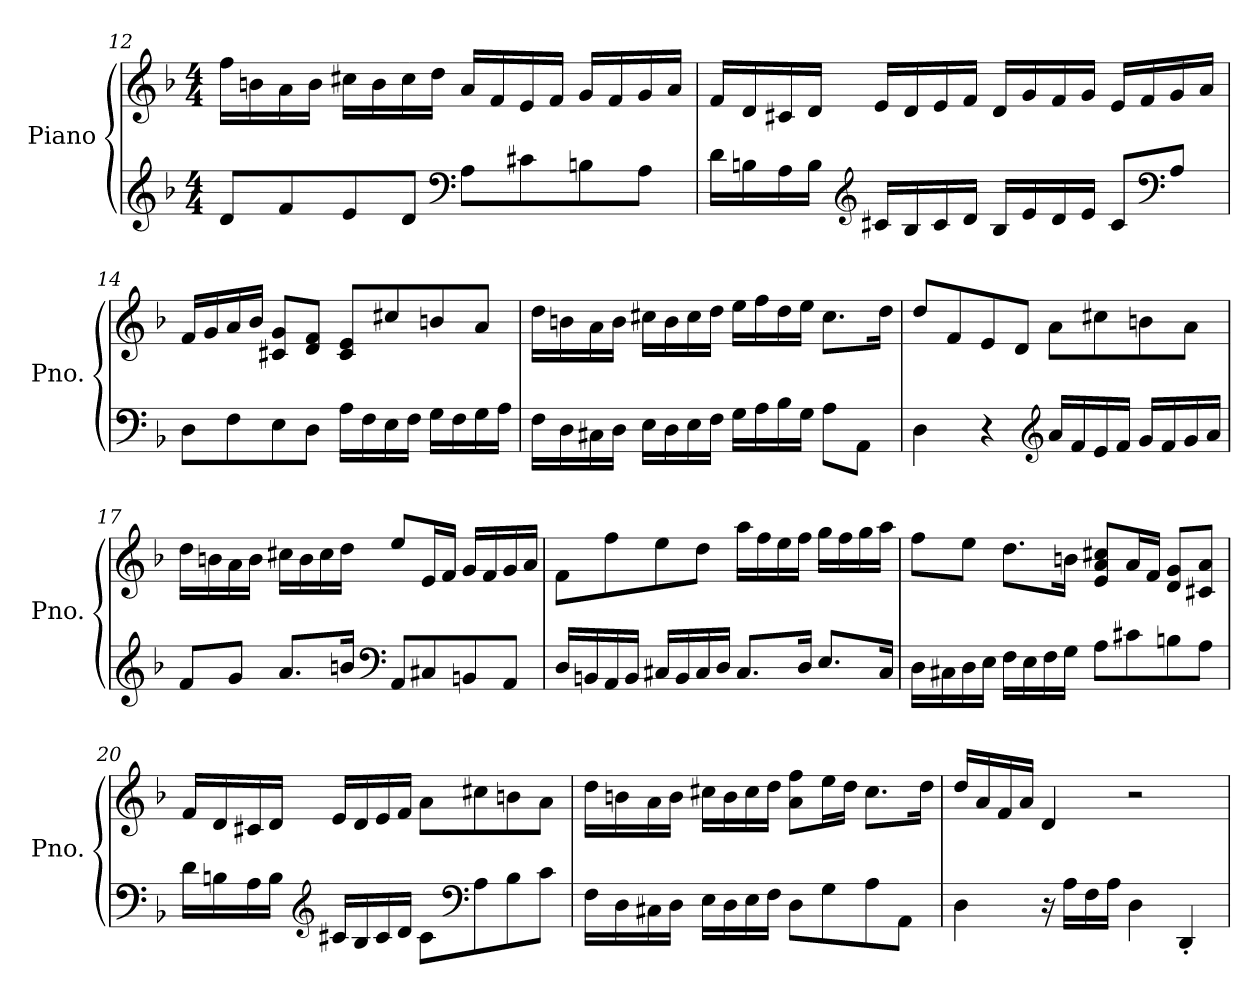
**kern	**kern
*part2	*part1
*staff2	*staff1
*I"Piano	*I"Piano
*I'Pno.	*I'Pno.
*clefG2	*clefG2
*k[b-]	*k[b-]
*M4/4	*M4/4
=12	=12
8d/L	16ff\LL
.	16bn\
8f/	16a\
.	16b\JJ
8e/	16cc#X\LL
.	16b\
8d/J	16cc#\
.	16dd\JJ
*clefF4	*
8A\L	16a/LL
.	16f/
8c#X\	16e/
.	16f/JJ
8Bn\	16g/LL
.	16f/
8A\J	16g/
.	16a/JJ
!!LO:PB:g=z
=13	=13
16d\LL	16f/LL
16Bn\	16d/
16A\	16c#X/
16B\JJ	16d/JJ
*clefG2	*
16c#X/LL	16e/LL
16B/	16d/
16c#/	16e/
16d/JJ	16f/JJ
16B/LL	16d/LL
16e/	16g/
16d/	16f/
16e/JJ	16g/JJ
8c#/L	16e/LL
.	16f/
*clefF4	*
8A/J	16g/
.	16a/JJ
=14	=14
8D\L	16f/LL
.	16g/
8F\	16a/
.	16b-/JJ
8E\	8c#X/ 8g/L
8D\J	8d/ 8f/J
16A\LL	8c#/ 8e/L
16F\	.
16E\	8cc#X/
16F\JJ	.
16G\LL	8bn/
16F\	.
16G\	8a/J
16A\JJ	.
!!LO:LB:g=z
=15	=15
16F\LL	16dd\LL
16D\	16bn\
16C#X\	16a\
16D\JJ	16b\JJ
16E\LL	16cc#X\LL
16D\	16b\
16E\	16cc#\
16F\JJ	16dd\JJ
16G\LL	16ee\LL
16A\	16ff\
16B-\	16dd\
16G\JJ	16ee\JJ
8A\L	8.cc#\L
8AA\J	.
.	16dd\Jk
=16	=16
4D\	8dd/L
.	8f/
4r	8e/
.	8d/J
*clefG2	*
16a/LL	8a\L
16f/	.
16e/	8cc#X\
16f/JJ	.
16g/LL	8bn\
16f/	.
16g/	8a\J
16a/JJ	.
!!LO:LB:g=z
=17	=17
8f/L	16dd\LL
.	16bn\
8g/J	16a\
.	16b\JJ
8.a/L	16cc#X\LL
.	16b\
.	16cc#\
16bn/Jk	16dd\JJ
*clefF4	*
8AA/L	8ee/L
8C#X/	16e/L
.	16f/JJ
8BBn/	16g/LL
.	16f/
8AA/J	16g/
.	16a/JJ
=18	=18
16D/LL	8f\L
16BBn/	.
16AA/	8ff\
16BB/JJ	.
16C#X/LL	8ee\
16BB/	.
16C#/	8dd\J
16D/JJ	.
8.C#/L	16aa\LL
.	16ff\
.	16ee\
16D/Jk	16ff\JJ
8.E/L	16gg\LL
.	16ff\
.	16gg\
16C#/Jk	16aa\JJ
!!LO:LB:g=z
=19	=19
16D\LL	8ff\L
16C#X\	.
16D\	8ee\J
16E\JJ	.
16F\LL	8.dd\L
16E\	.
16F\	.
16G\JJ	16bn\Jk
8A\L	8e/ 8a/ 8cc#X/L
8c#X\	16a/L
.	16f/JJ
8Bn\	8d/ 8g/L
8A\J	8c#X/ 8a/J
=20	=20
16d\LL	16f/LL
16Bn\	16d/
16A\	16c#X/
16B\JJ	16d/JJ
*clefG2	*
16c#X/LL	16e/LL
16B/	16d/
16c#/	16e/
16d/JJ	16f/JJ
8c#\L	8a\L
*clefF4	*
8A\	8cc#X\
8B\	8bn\
8c#\J	8a\J
!!LO:LB:g=z
=21	=21
16F\LL	16dd\LL
16D\	16bn\
16C#X\	16a\
16D\JJ	16b\JJ
16E\LL	16cc#X\LL
16D\	16b\
16E\	16cc#\
16F\JJ	16dd\JJ
8D\L	8a\ 8ff\L
8G\	16ee\L
.	16dd\JJ
8A\	8.cc#\L
8AA\J	.
.	16dd\Jk
=22	=22
4D\	16dd/LL
.	16a/
.	16f/
.	16a/JJ
16r	4d/
16A\LL	.
16F\	.
16A\JJ	.
4D\	2r
4DD'/	.
=	=
*-	*-
